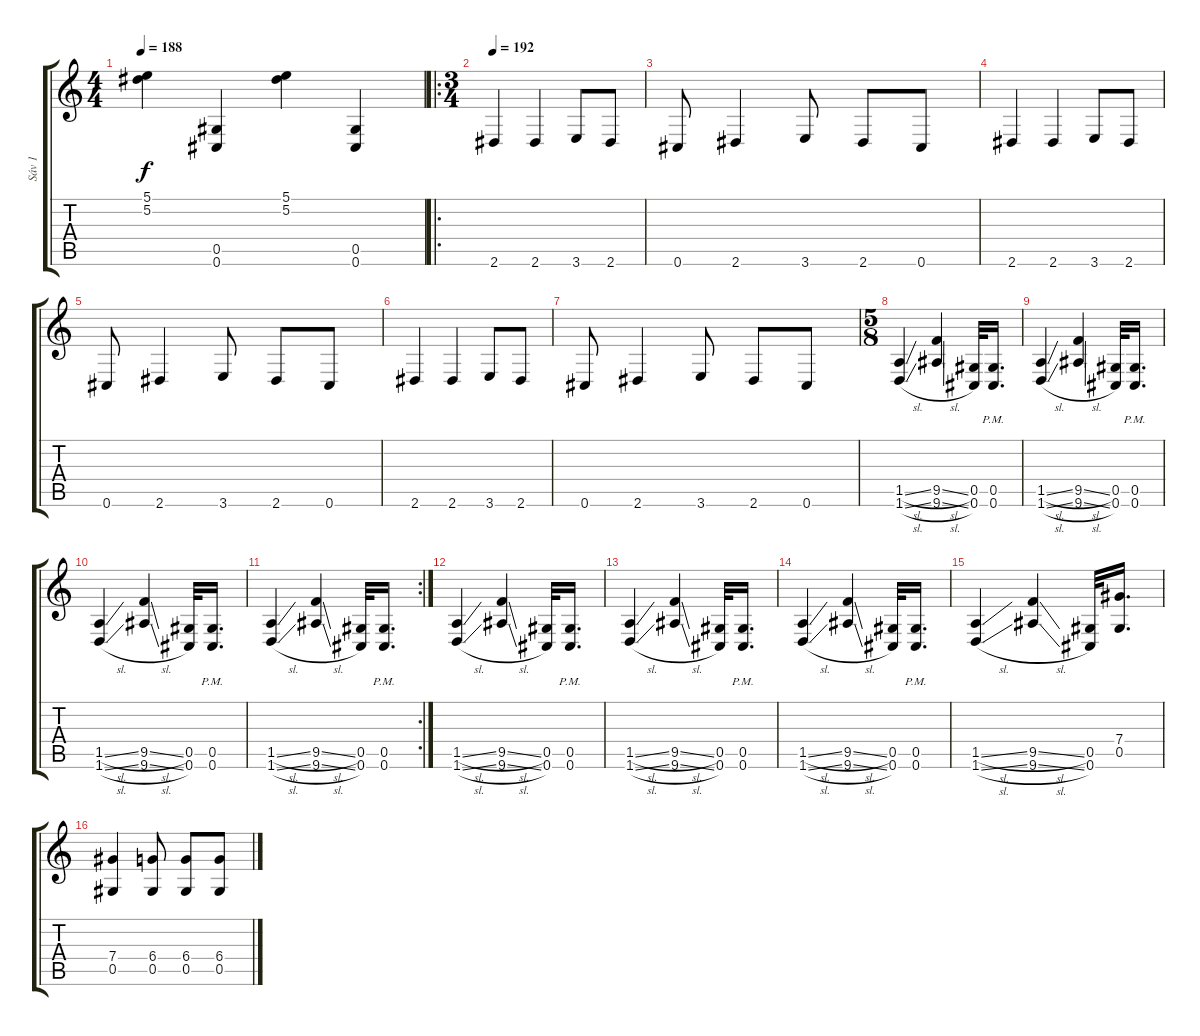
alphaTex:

\track ("Sáv 1" "Sáv 1") {instrument distortionguitar}
\staff {score tabs}
\tuning (B3 Bb3 Gb3 Db3 Ab2 Db2) {hide}
\ts (4 4)
\tempo 188
\clef g2
\ks c
(5.1 5.2).4{dy f} (0.5 0.6).4 (5.1 5.2).4 (0.5 0.6).4 |
\ro
\ts (3 4)
\tempo 192
2.6.4 2.6.4 3.6.8 2.6.8 |
0.6.8 2.6.4 3.6.8 2.6.8 0.6.8 |
2.6.4 2.6.4 3.6.8 2.6.8 |
0.6.8 2.6.4 3.6.8 2.6.8 0.6.8 |
2.6.4 2.6.4 3.6.8 2.6.8 |
0.6.8 2.6.4 3.6.8 2.6.8 0.6.8 |
\ts (5 8)
(1.5{sl} 1.6{sl}).4 (9.5{sl} 9.6{sl}).4 (0.5 0.6).32 (0.5{pm} 0.6{pm}).16{d} |
(1.5{sl} 1.6{sl}).4 (9.5{sl} 9.6{sl}).4 (0.5 0.6).32 (0.5{pm} 0.6{pm}).16{d} |
(1.5{sl} 1.6{sl}).4 (9.5{sl} 9.6{sl}).4 (0.5 0.6).32 (0.5{pm} 0.6{pm}).16{d} |
\rc 2
(1.5{sl} 1.6{sl}).4 (9.5{sl} 9.6{sl}).4 (0.5 0.6).32 (0.5{pm} 0.6{pm}).16{d} |
(1.5{sl} 1.6{sl}).4 (9.5{sl} 9.6{sl}).4 (0.5 0.6).32 (0.5{pm} 0.6{pm}).16{d} |
(1.5{sl} 1.6{sl}).4 (9.5{sl} 9.6{sl}).4 (0.5 0.6).32 (0.5{pm} 0.6{pm}).16{d} |
(1.5{sl} 1.6{sl}).4 (9.5{sl} 9.6{sl}).4 (0.5 0.6).32 (0.5{pm} 0.6{pm}).16{d} |
(1.5{sl} 1.6{sl}).4 (9.5{sl} 9.6{sl}).4 (0.5 0.6).32 (7.4 0.5).16{d} |
(7.4 0.5).4 (6.4 0.5).8 (6.4 0.5).8 (6.4 0.5).8
